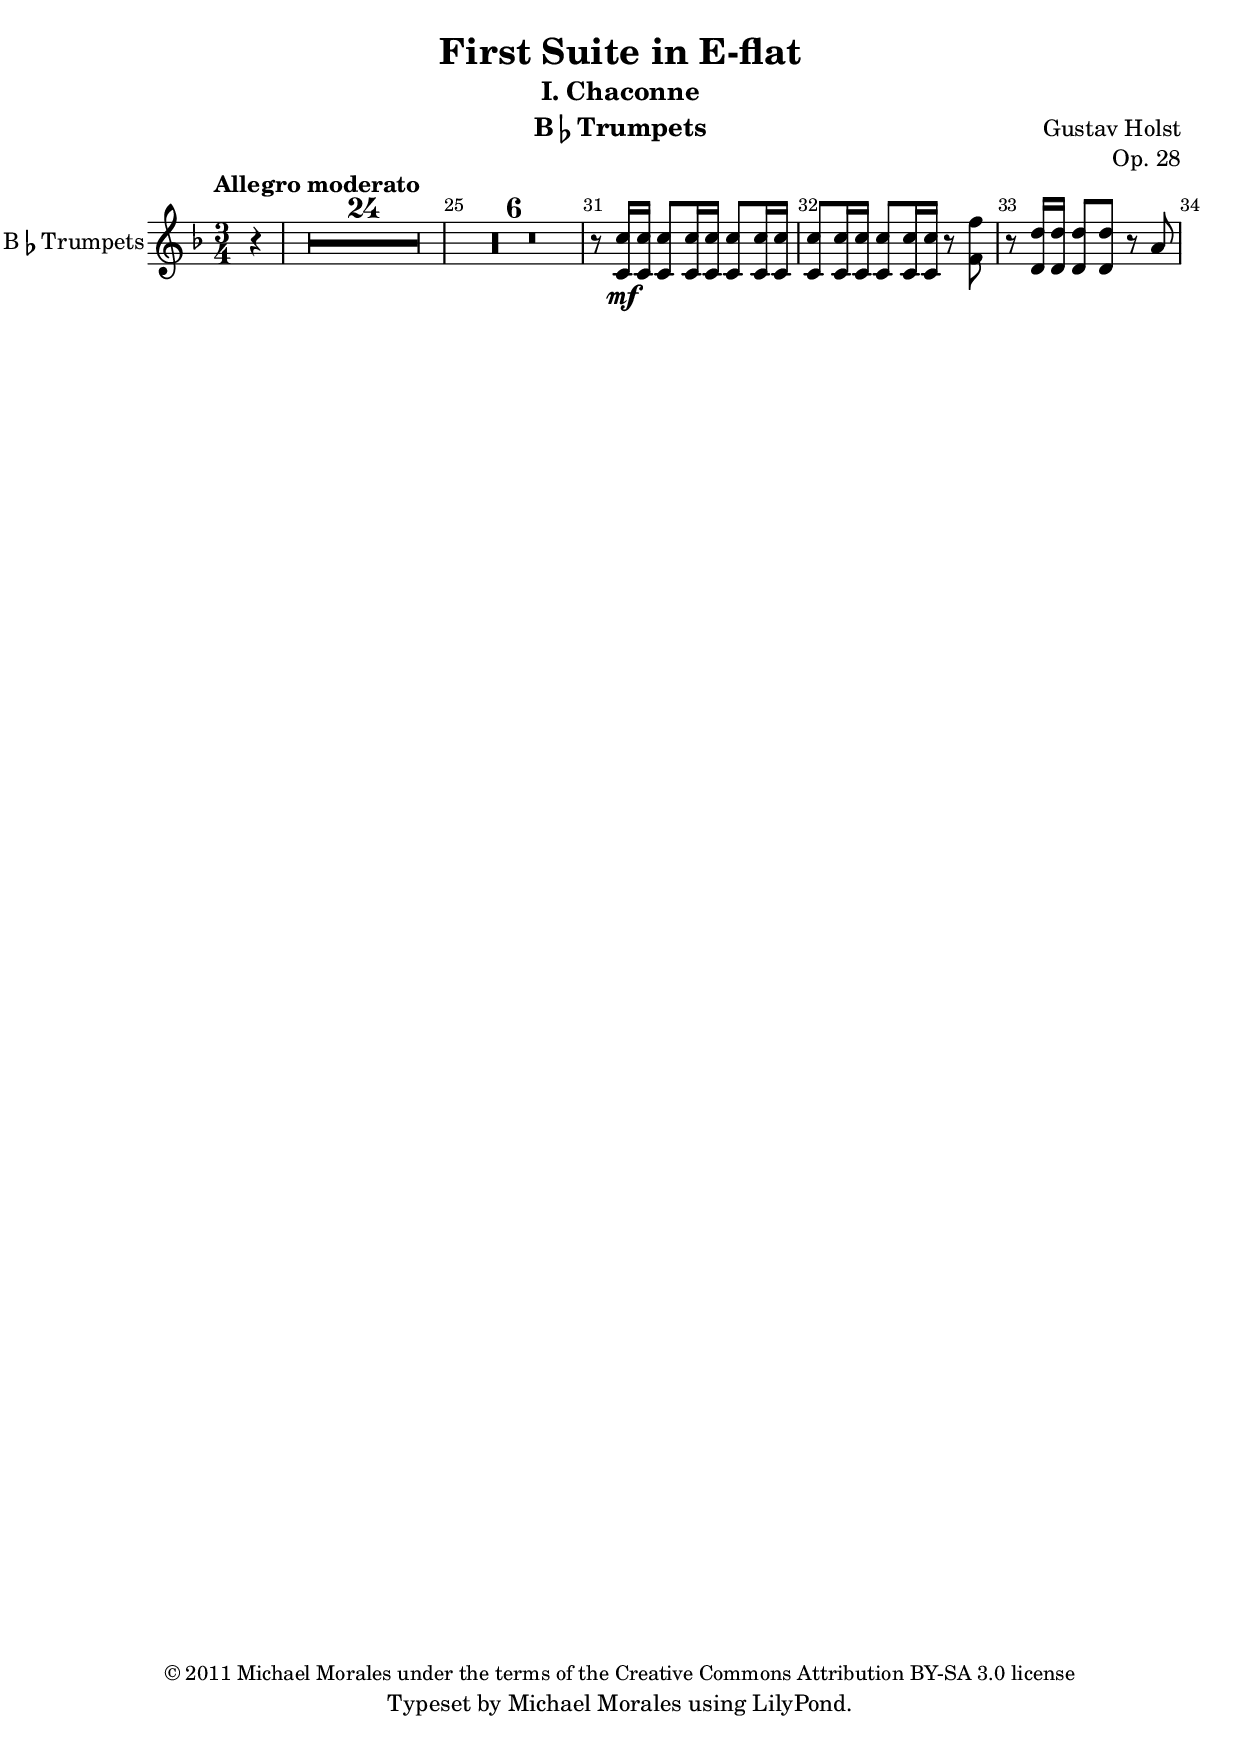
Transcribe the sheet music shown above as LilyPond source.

% Created on Sun Feb 27 22:12 PDT 2011
\version "2.12.3"  

\header {
	title = \markup { "First Suite in E-flat" } 
	subtitle = "I. Chaconne" 
 	composer = "Gustav Holst" 
 	opus = "Op. 28" 
 	instrument = \markup { "B" \flat "Trumpets" }
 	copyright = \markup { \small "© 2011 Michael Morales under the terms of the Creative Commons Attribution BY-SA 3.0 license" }
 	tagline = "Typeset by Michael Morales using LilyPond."
 	}
 	
cpap = \markup {\italic "cres. poco a poco"}
 
staffTrumpetInBb = \new Staff {
	\time 3/4
	\set Staff.instrumentName = \markup { "B" \flat "Trumpets" }
	\set Staff.midiInstrument = "trumpet"
	\transposition ais,
	\key f \major
	\clef treble
	\relative c' { 	
	% Rest measures contracted to single measure
	\compressFullBarRests
	\override Score.BarNumber #'break-visibility = #'#(#t #t #t)
	\bar ""  % Permit first bar number to be printed
	\tempo "Allegro moderato"
	\partial 4 r4
	R2.*24
	R2.*6
	r8 <c c'>16-\mf <c c'> <c c'>8[ <c c'>16 <c c'>] <c c'>8[ <c c'>16 <c c'>]
	<c c'>8[ <c c'>16 <c c'>] <c c'>8[ <c c'>16 <c c'>] r8 <f f'>8
	r8 <d d'>16 <d d'> <d d'>8 <d d'> r8 a'
	}
}

\score {
	<<
		\staffTrumpetInBb
	>>
	
	\midi {
	}

  \layout {
  }
}

\paper {
	#(set-paper-size "a4")
	auto-first-page-number = ##f
	first-page-number = 1
	print-first-page-number = ##f
	print-page-number = ##t
}
